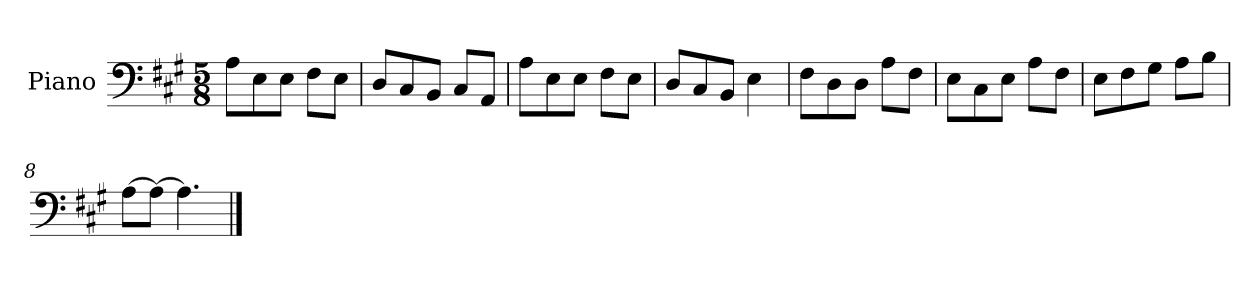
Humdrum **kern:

**kern
*part1
*staff1
*I"Piano
*I'Pno.
*clefF4
*k[f#c#g#]
*M5/8
*MM120
=1
8A\L
8E\
8E\J
8F#\L
8E\J
=2
8D/L
8C#/
8BB/J
8C#/L
8AA/J
=3
8A\L
8E\
8E\J
8F#\L
8E\J
=4
8D/L
8C#/
8BB/J
4E\
=5
8F#\L
8D\
8D\J
8A\L
8F#\J
=6
8E\L
8C#\
8E\J
8A\L
8F#\J
=7
8E\L
8F#\
8G#\J
8A\L
8B\J
=8
[8A\L
8A\J_
4.A\]
==
*-
